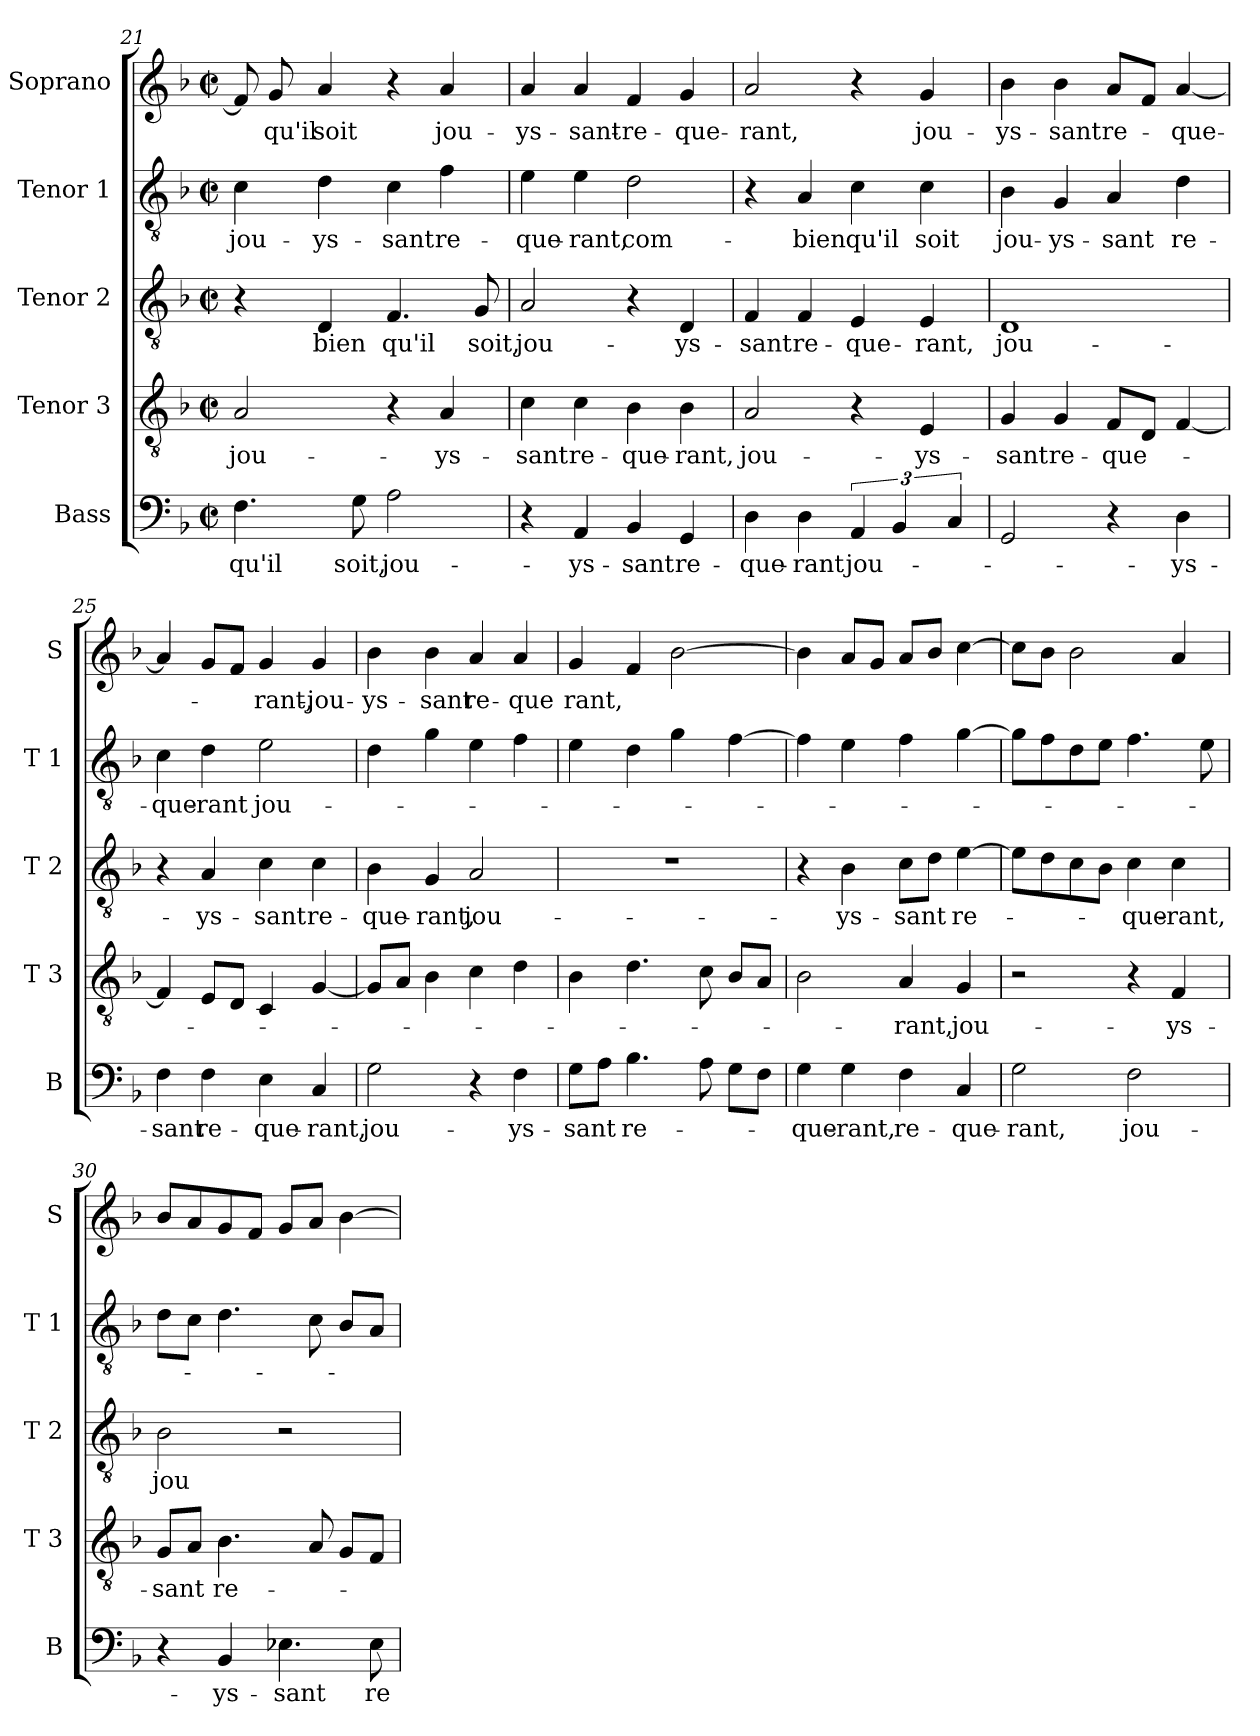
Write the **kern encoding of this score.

**kern	**text	**kern	**text	**kern	**text	**kern	**text	**kern	**text
*part5	*part5	*part4	*part4	*part3	*part3	*part2	*part2	*part1	*part1
*staff5	*staff5	*staff4	*staff4	*staff3	*staff3	*staff2	*staff2	*staff1	*staff1
*I"Bass	*	*I"Tenor 3	*	*I"Tenor 2	*	*I"Tenor 1	*	*I"Soprano	*
*I'B	*	*I'T 3	*	*I'T 2	*	*I'T 1	*	*I'S	*
*clefF4	*	*clefGv2	*	*clefGv2	*	*clefGv2	*	*clefG2	*
*k[b-]	*	*k[b-]	*	*k[b-]	*	*k[b-]	*	*k[b-]	*
*F:	*	*F:	*	*F:	*	*F:	*	*F:	*
*M2/2	*	*M2/2	*	*M2/2	*	*M2/2	*	*M2/2	*
*met(c|)	*	*met(c|)	*	*met(c|)	*	*met(c|)	*	*met(c|)	*
=21	=21	=21	=21	=21	=21	=21	=21	=21	=21
4.F\	qu'il	2A/	jou-	4r	.	4c\	jou-	8f/]	.
.	.	.	.	.	.	.	.	8g/	qu'il
.	.	.	.	4D/	-bien	4d\	-ys-	4a/	soit
8G\	soit,	.	.	.	.	.	.	.	.
2A\	jou-	4r	.	4.F/	qu'il	4c\	-sant	4r	.
.	.	4A/	-ys-	.	.	4f\	re-	4a/	jou-
.	.	.	.	8G/	soit,	.	.	.	.
=22	=22	=22	=22	=22	=22	=22	=22	=22	=22
4r	.	4c\	-sant	2A/	jou-	4e\	-que-	4a/	-ys-
4AA/	-ys-	4c\	re-	.	.	4e\	-rant,	4a/	-sant-
4BB-/	-sant	4B-\	-que-	4r	.	2d\	com-	4f/	-re-
4GG/	re-	4B-\	-rant,	4D/	-ys-	.	.	4g/	-que-
=23	=23	=23	=23	=23	=23	=23	=23	=23	=23
4D\	-que-	2A/	jou-	4F/	-sant	4r	.	2a/	-rant,
4D\	-rant	.	.	4F/	re-	4A/	-bien	.	.
6AA/	jou-	4r	.	4E/	-que-	4c\	qu'il	4r	.
6BB-/	.	.	.	.	.	.	.	.	.
.	.	4E/	-ys-	4E/	-rant,	4c\	soit	4g/	jou-
6C/	.	.	.	.	.	.	.	.	.
=24	=24	=24	=24	=24	=24	=24	=24	=24	=24
2GG/	.	4G/	-sant	1D	jou-	4B-\	jou-	4b-\	-ys-
.	.	4G/	re-	.	.	4G/	-ys-	4b-\	-sant
4r	.	8F/L	-que-	.	.	4A/	-sant	8a/L	re-
.	.	8D/J	.	.	.	.	.	8f/J	.
4D\	-ys-	[4F/	.	.	.	4d\	re-	[4a/	-que-
!!LO:LB:g=z
=25	=25	=25	=25	=25	=25	=25	=25	=25	=25
4F\	-sant	4F/]	.	4r	.	4c\	-que-	4a/]	.
4F\	re-	8E/L	.	4A/	-ys-	4d\	-rant	8g/L	.
.	.	8D/J	.	.	.	.	.	8f/J	.
4E\	-que-	4C/	.	4c\	-sant	2e\	jou-	4g/	-rant,-
4C/	-rant,	[4G/	.	4c\	re-	.	.	4g/	-jou-
=26	=26	=26	=26	=26	=26	=26	=26	=26	=26
2G\	jou-	8G/L]	.	4B-\	-que-	4d\	.	4b-\	-ys-
.	.	8A/J	.	.	.	.	.	.	.
.	.	4B-\	.	4G/	-rant,	4g\	.	4b-\	-sant
4r	.	4c\	.	2A/	jou-	4e\	.	4a/	re-
4F\	-ys-	4d\	.	.	.	4f\	.	4a/	-que
=27	=27	=27	=27	=27	=27	=27	=27	=27	=27
8G\L	-sant	4B-\	.	1r	.	4e\	.	4g/	rant,
8A\J	.	.	.	.	.	.	.	.	.
4.B-\	re-	4.d\	.	.	.	4d\	.	4f/	.
.	.	.	.	.	.	4g\	.	[2b-\	.
8A\	.	8c\	.	.	.	.	.	.	.
8G\L	.	8B-/L	.	.	.	[4f\	.	.	.
8F\J	.	8A/J	.	.	.	.	.	.	.
=28	=28	=28	=28	=28	=28	=28	=28	=28	=28
4G\	-que-	2B-\	.	4r	.	4f\]	.	4b-\]	.
4G\	-rant,	.	.	4B-\	-ys-	4e\	.	8a/L	.
.	.	.	.	.	.	.	.	8g/J	.
4F\	re-	4A/	-rant,	8c\L	-sant	4f\	.	8a/L	.
.	.	.	.	8d\J	.	.	.	8b-/J	.
4C/	-que-	4G/	jou-	[4e\	re-	[4g\	.	[4cc\	.
=29	=29	=29	=29	=29	=29	=29	=29	=29	=29
2G\	-rant,	2r	.	8e\L]	.	8g\L]	.	8cc\L]	.
.	.	.	.	8d\	.	8f\	.	8b-\J	.
.	.	.	.	8c\	.	8d\	.	2b-\	.
.	.	.	.	8B-\J	.	8e\J	.	.	.
2F\	jou-	4r	.	4c\	-que-	4.f\	.	.	.
.	.	4F/	-ys-	4c\	-rant,	.	.	4a/	.
.	.	.	.	.	.	8e\	.	.	.
=30	=30	=30	=30	=30	=30	=30	=30	=30	=30
4r	.	8G/L	-sant	2B-\	jou-	8d\L	.	8b-/L	.
.	.	8A/J	.	.	.	8c\J	.	8a/	.
4BB-/	-ys-	4.B-\	re-	.	.	4.d\	.	8g/	.
.	.	.	.	.	.	.	.	8f/J	.
4.E-X\	-sant	.	.	2r	.	.	.	8g/L	.
.	.	8A/	.	.	.	8c\	.	8a/J	.
.	.	8G/L	.	.	.	8B-/L	.	[4b-\	.
8E-\	re-	8F/J	.	.	.	8A/J	.	.	.
=	=	=	=	=	=	=	=	=	=
*-	*-	*-	*-	*-	*-	*-	*-	*-	*-
